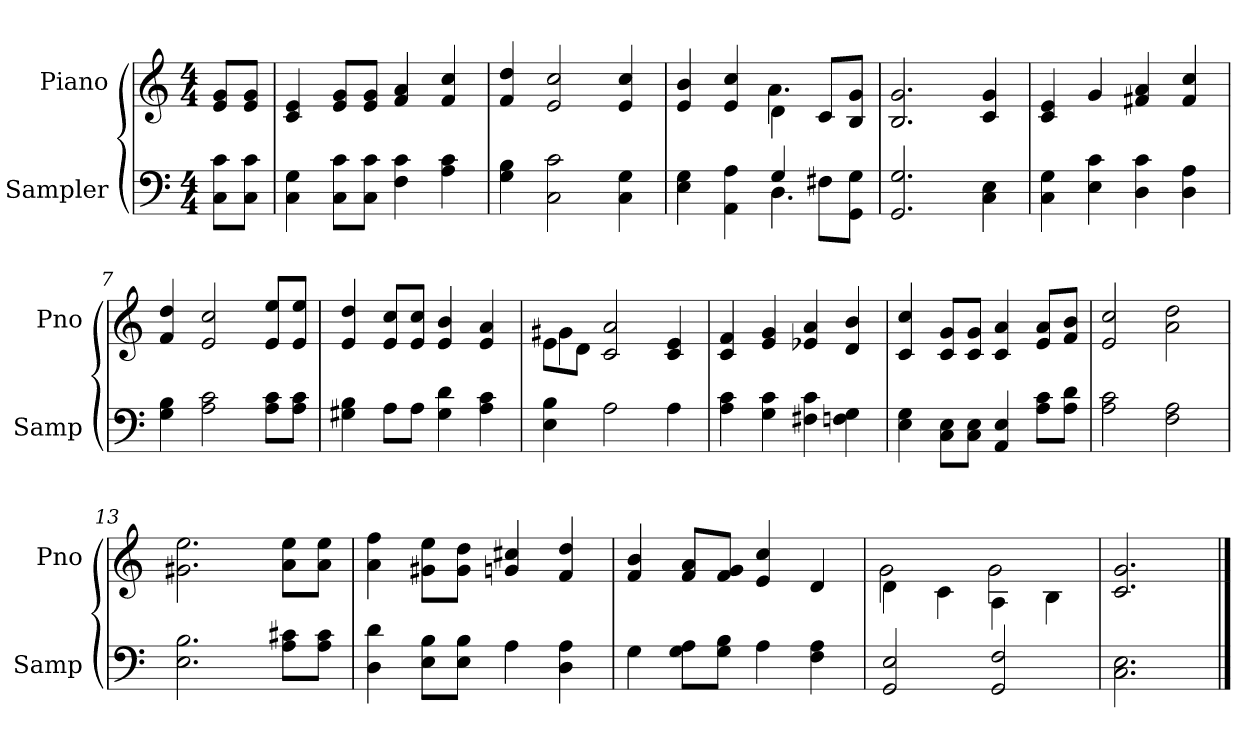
**kern	**kern
*part2	*part1
*staff2	*staff1
*I"Sampler	*I"Piano
*I'Samp	*I'Pno
*clefF4	*clefG2
*M4/4	*M4/4
=1	=1
8C\ 8c\L	8e/ 8g/L
8C\ 8c\J	8e/ 8g/J
=2	=2
4C 4G	4c 4e
8C\ 8c\L	8e/ 8g/L
8C\ 8c\J	8e/ 8g/J
4F 4c	4f 4a
4A 4c	4f 4cc
=3	=3
4G 4B	4f 4dd
2C 2c	2e 2cc
4C 4G	4e 4cc
=4	=4
*^	*^
4E 4G	2ryy	4e 4b	2ryy
4AA 4A	.	4e 4cc	.
4G/	4.D	4d\	4.a
8F#X\L	.	8c/L	.
8GG\ 8G\J	8ryy	8B/ 8g/J	8ryy
*v	*v	*	*
*	*v	*v
=5	=5
2.GG 2.G	2.B 2.g
4C 4E	4c 4g
=6	=6
4C 4G	4c 4e
4E 4c	4g
4D 4c	4f#X 4a
4D 4A	4f# 4cc
=7	=7
4G 4B	4f 4dd
2A 2c	2e 2cc
8A\ 8c\L	8e/ 8ee/L
8A\ 8c\J	8e/ 8ee/J
=8	=8
4G#X 4B	4e 4dd
8A\L	8e/ 8cc/L
8A\J	8e/ 8cc/J
4G# 4d	4e 4b
4A 4c	4e 4a
=9	=9
*	*^
4E 4B	8e\L	4g#X
.	8d\J	.
2A	2c 2a	2.ryy
4A	4c 4e	.
*	*v	*v
=10	=10
4A 4c	4c 4f
4G 4c	4e 4g
4F#X 4c	4e-X 4a
4Fn 4G	4d 4b
=11	=11
4E 4G	4c 4cc
8C\ 8E\L	8c/ 8g/L
8C\ 8E\J	8c/ 8g/J
4AA 4E	4c 4a
8A\ 8c\L	8e/ 8a/L
8A\ 8d\J	8f/ 8b/J
=12	=12
2A 2c	2e 2cc
2F 2A	2a 2dd
=13	=13
2.E 2.B	2.g#X 2.ee
8A\ 8c#X\L	8a\ 8ee\L
8A\ 8c#\J	8a\ 8ee\J
=14	=14
4D 4d	4a 4ff
8E\ 8B\L	8g#X\ 8ee\L
8E\ 8B\J	8g#\ 8dd\J
4A	4gn 4cc#X
4D 4A	4f 4dd
=15	=15
4G	4f 4b
8G\ 8A\L	8f/ 8a/L
8G\ 8B\J	8f/ 8g/J
4A	4e 4cc
4F 4A	4d
=16	=16
*	*^
2GG 2E	4d\	2g
.	4c\	.
2GG 2F	4A\	2g
.	4B\	.
*	*v	*v
=17	=17
2.C 2.E	2.c 2.g
==	==
*-	*-
